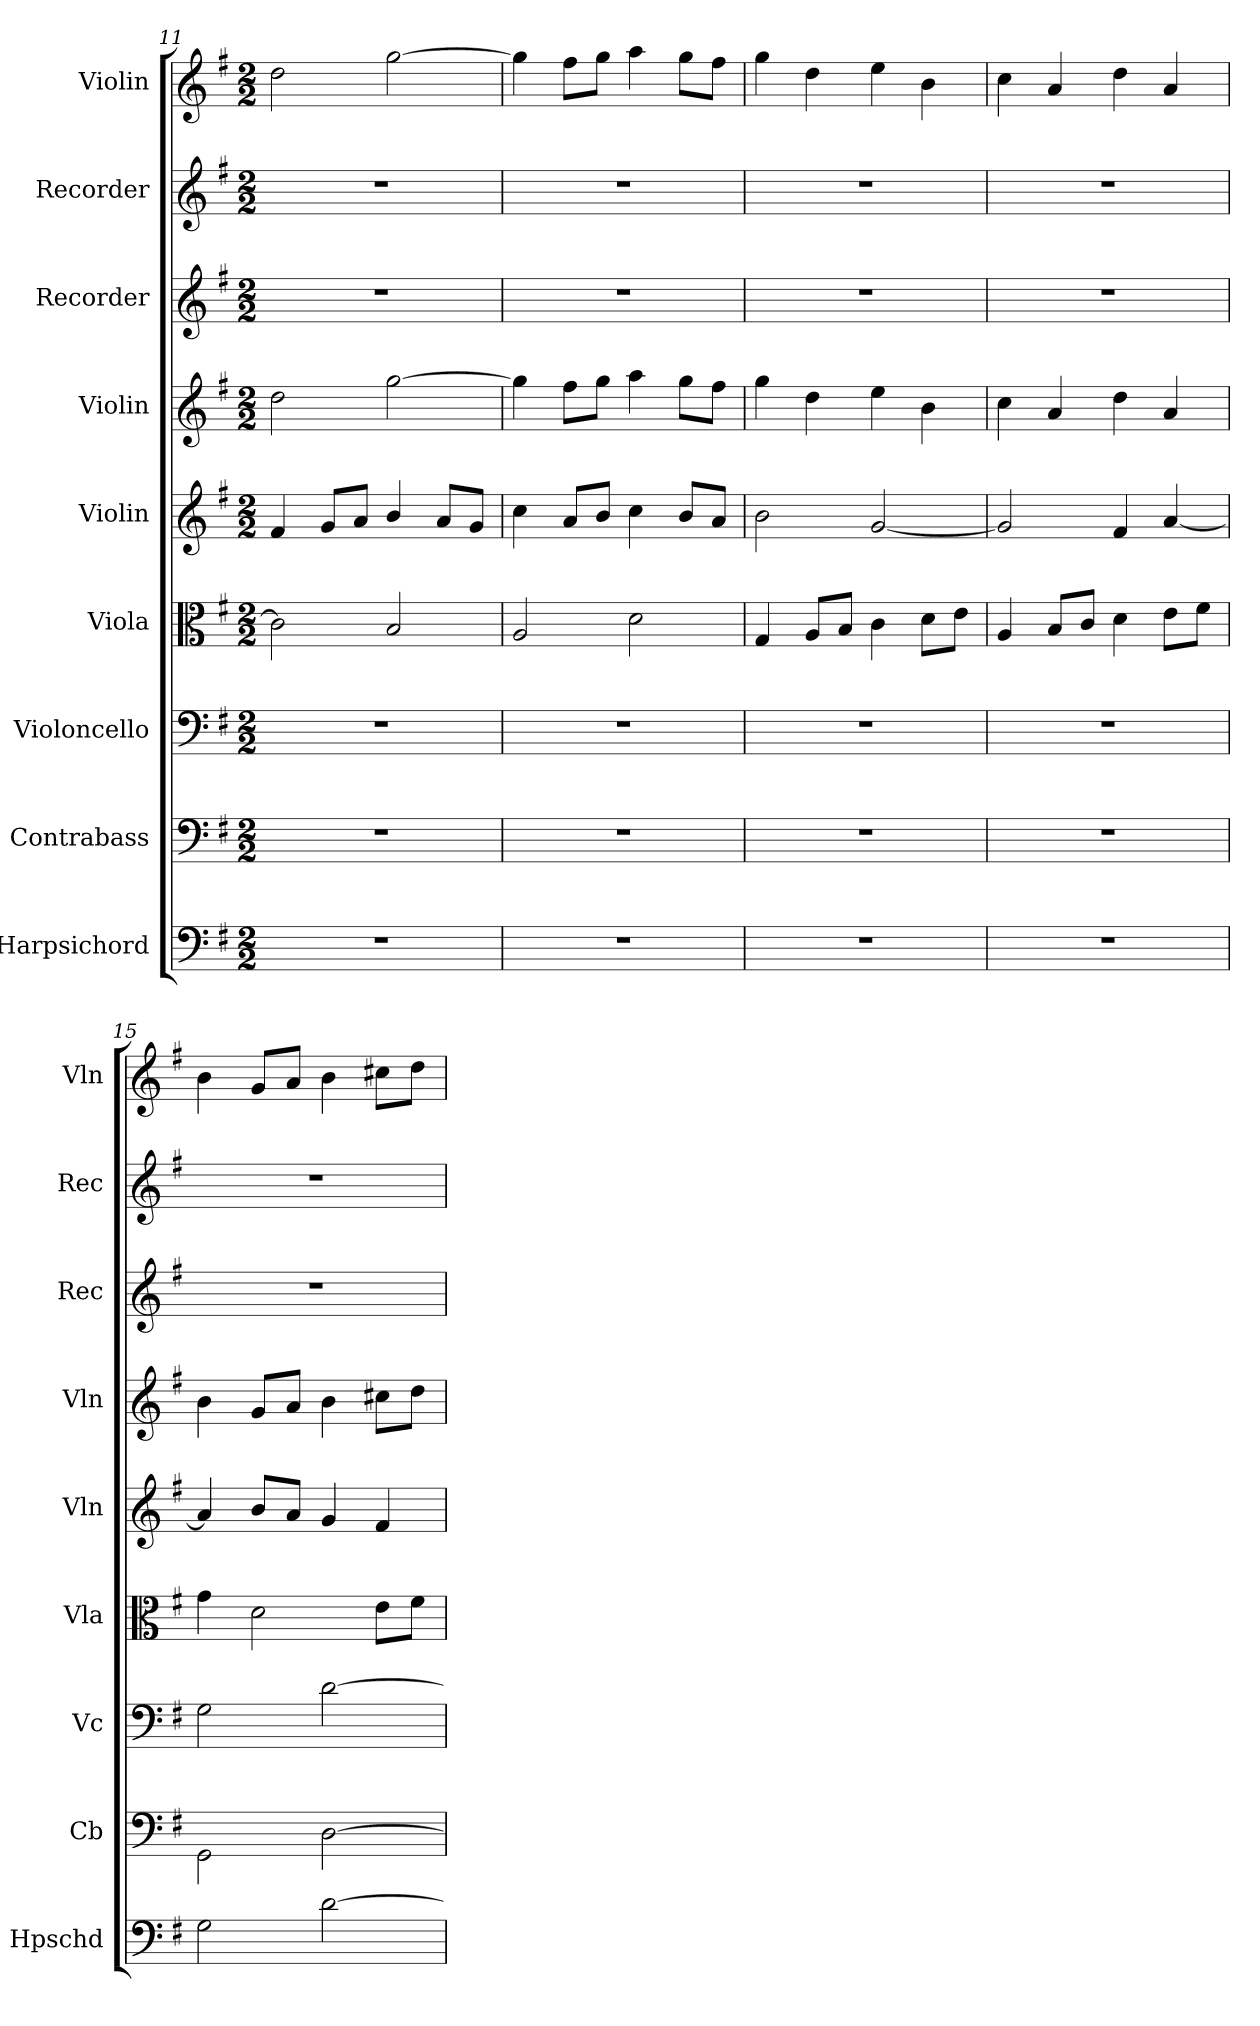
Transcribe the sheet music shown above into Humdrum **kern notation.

**kern	**kern	**kern	**kern	**kern	**kern	**kern	**kern	**kern
*part9	*part8	*part7	*part6	*part5	*part4	*part3	*part2	*part1
*staff9	*staff8	*staff7	*staff6	*staff5	*staff4	*staff3	*staff2	*staff1
*I"Harpsichord	*I"Contrabass	*I"Violoncello	*I"Viola	*I"Violin	*I"Violin	*I"Recorder	*I"Recorder	*I"Violin
*I'Hpschd	*I'Cb	*I'Vc	*I'Vla	*I'Vln	*I'Vln	*I'Rec	*I'Rec	*I'Vln
*clefF4	*clefF4	*clefF4	*clefC3	*clefG2	*clefG2	*clefG2	*clefG2	*clefG2
*	*ITrd7c12	*	*	*	*	*	*	*
*k[f#]	*k[f#]	*k[f#]	*k[f#]	*k[f#]	*k[f#]	*k[f#]	*k[f#]	*k[f#]
*G:	*G:	*G:	*G:	*G:	*G:	*G:	*G:	*G:
*M2/2	*M2/2	*M2/2	*M2/2	*M2/2	*M2/2	*M2/2	*M2/2	*M2/2
=11	=11	=11	=11	=11	=11	=11	=11	=11
1r	1r	1r	2c\]	4f#/	2dd\	1r	1r	2dd\
.	.	.	.	8g/L	.	.	.	.
.	.	.	.	8a/J	.	.	.	.
.	.	.	2B/	4b/	[2gg\	.	.	[2gg\
.	.	.	.	8a/L	.	.	.	.
.	.	.	.	8g/J	.	.	.	.
=12	=12	=12	=12	=12	=12	=12	=12	=12
1r	1r	1r	2A/	4cc\	4gg\]	1r	1r	4gg\]
.	.	.	.	8a/L	8ff#\L	.	.	8ff#\L
.	.	.	.	8b/J	8gg\J	.	.	8gg\J
.	.	.	2d\	4cc\	4aa\	.	.	4aa\
.	.	.	.	8b/L	8gg\L	.	.	8gg\L
.	.	.	.	8a/J	8ff#\J	.	.	8ff#\J
=13	=13	=13	=13	=13	=13	=13	=13	=13
1r	1r	1r	4G/	2b\	4gg\	1r	1r	4gg\
.	.	.	8A/L	.	4dd\	.	.	4dd\
.	.	.	8B/J	.	.	.	.	.
.	.	.	4c\	[2g/	4ee\	.	.	4ee\
.	.	.	8d\L	.	4b\	.	.	4b\
.	.	.	8e\J	.	.	.	.	.
=14	=14	=14	=14	=14	=14	=14	=14	=14
1r	1r	1r	4A/	2g/]	4cc\	1r	1r	4cc\
.	.	.	8B/L	.	4a/	.	.	4a/
.	.	.	8c/J	.	.	.	.	.
.	.	.	4d\	4f#/	4dd\	.	.	4dd\
.	.	.	8e\L	[4a/	4a/	.	.	4a/
.	.	.	8f#\J	.	.	.	.	.
=15	=15	=15	=15	=15	=15	=15	=15	=15
2G\	2GGG\	2G\	4g\	4a/]	4b\	1r	1r	4b\
.	.	.	2d\	8b/L	8g/L	.	.	8g/L
.	.	.	.	8a/J	8a/J	.	.	8a/J
[2d\	[2DD\	[2d\	.	4g/	4b\	.	.	4b\
.	.	.	8e\L	4f#/	8cc#X\L	.	.	8cc#X\L
.	.	.	8f#\J	.	8dd\J	.	.	8dd\J
=	=	=	=	=	=	=	=	=
*-	*-	*-	*-	*-	*-	*-	*-	*-
